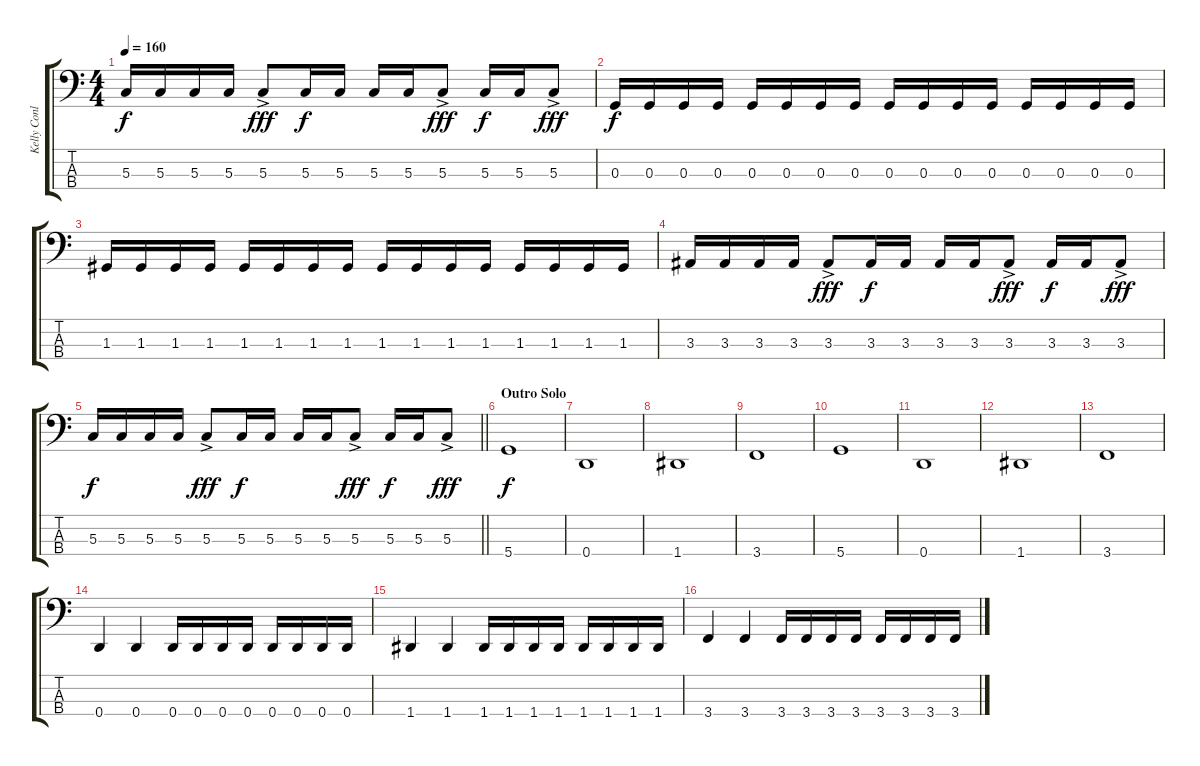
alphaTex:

\track ("Kelly Conlon" "Kelly Conl") {instrument electricbasspick}
\staff {score tabs}
\tuning (F2 C2 G1 D1) {hide}
\ts (4 4)
\tempo 160
\clef f4
\ks c
5.3.16{dy f} 5.3.16 5.3.16 5.3.16 5.3{ac}.8{dy fff} 5.3.16{dy f} 5.3.16 5.3.16 5.3.16 5.3{ac}.8{dy fff} 5.3.16{dy f} 5.3.16 5.3{ac}.8{dy fff} |
0.3.16{dy f} 0.3.16 0.3.16 0.3.16 0.3.16 0.3.16 0.3.16 0.3.16 0.3.16 0.3.16 0.3.16 0.3.16 0.3.16 0.3.16 0.3.16 0.3.16 |
1.3.16 1.3.16 1.3.16 1.3.16 1.3.16 1.3.16 1.3.16 1.3.16 1.3.16 1.3.16 1.3.16 1.3.16 1.3.16 1.3.16 1.3.16 1.3.16 |
3.3.16 3.3.16 3.3.16 3.3.16 3.3{ac}.8{dy fff} 3.3.16{dy f} 3.3.16 3.3.16 3.3.16 3.3{ac}.8{dy fff} 3.3.16{dy f} 3.3.16 3.3{ac}.8{dy fff} |
\barLineRight lightlight
5.3.16{dy f} 5.3.16 5.3.16 5.3.16 5.3{ac}.8{dy fff} 5.3.16{dy f} 5.3.16 5.3.16 5.3.16 5.3{ac}.8{dy fff} 5.3.16{dy f} 5.3.16 5.3{ac}.8{dy fff} |
\section ("" "Outro Solo")
5.4.1{dy f} |
0.4.1 |
1.4.1 |
3.4.1 |
5.4.1 |
0.4.1 |
1.4.1 |
3.4.1 |
0.4.4 0.4.4 0.4.16 0.4.16 0.4.16 0.4.16 0.4.16 0.4.16 0.4.16 0.4.16 |
1.4.4 1.4.4 1.4.16 1.4.16 1.4.16 1.4.16 1.4.16 1.4.16 1.4.16 1.4.16 |
3.4.4 3.4.4 3.4.16 3.4.16 3.4.16 3.4.16 3.4.16 3.4.16 3.4.16 3.4.16
